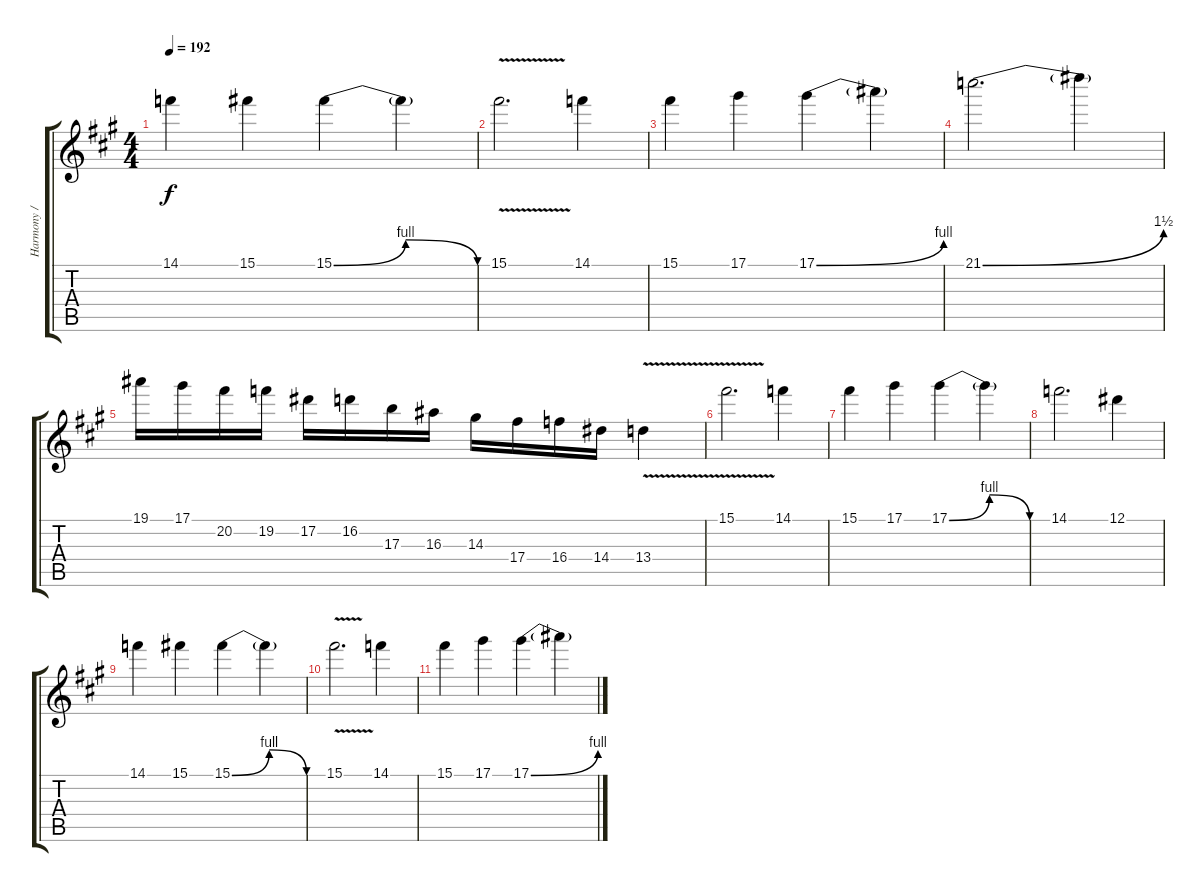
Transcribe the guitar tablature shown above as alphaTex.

\track ("Harmony / Solo" "Harmony / ") {instrument distortionguitar}
\staff {score tabs}
\tuning (Eb4 Bb3 Gb3 Db3 Ab2 Eb2) {hide}
\ts (4 4)
\tempo 192
\clef g2
\ks a
14.1.4{dy f} 15.1.4 15.1{be (bendrelease 0 0 15 4 45 4 60 0)}.4 15.1{t}.4 |
15.1{v}.2{d} 14.1.4 |
15.1.4 17.1.4 17.1{be (bend 0 0 60 4)}.4 17.1{t}.4 |
21.1{be (bend 0 0 60 6)}.2{d} 21.1{t}.4 |
19.1.16 17.1.16 20.2.16 19.2.16 17.2.16 16.2.16 17.3.16 16.3.16 14.3.16 17.4.16 16.4.16 14.4.16 13.4{v}.4 |
15.1{v}.2{d volume 16} 14.1.4 |
15.1.4 17.1.4 17.1{be (bendrelease 0 0 15 4 45 4 60 0)}.4 17.1{t}.4 |
14.1.2{d} 12.1.4 |
14.1.4 15.1.4 15.1{be (bendrelease 0 0 15 4 45 4 60 0)}.4 15.1{t}.4 |
15.1{v}.2{d} 14.1.4 |
15.1.4 17.1.4 17.1{be (bend 0 0 60 4)}.4 17.1{t}.4
